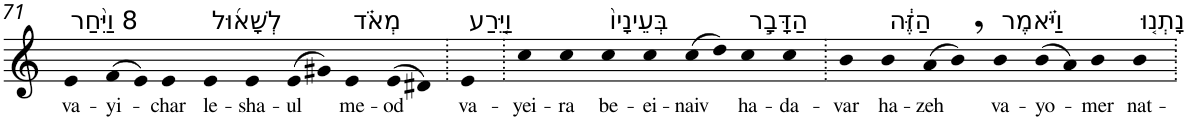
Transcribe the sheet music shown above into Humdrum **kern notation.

**kern	**text
*part1	*part1
*staff1	*staff1
*I"Piano	*
*I'Pno	*
!!LO:PB:g=z
*clefG2	*
*k[]	*
=71	=71
!LO:TX:a:t=8 וַיִּ֨חַר	!
!	!LO:LY:b
4e	va-
!	!LO:LY:b
(>8f	-yi-
8e)	.
!	!LO:LY:b
4e	-char
!LO:TX:a:t=לְשָׁא֜וּל	!
!	!LO:LY:b
4e	le-
!	!LO:LY:b
4e	-sha-
!	!LO:LY:b
(>8e	-ul
8g#X)	.
!LO:TX:a:t=מְאֹ֗ד	!
!	!LO:LY:b
4e	me-
!	!LO:LY:b
(>8e	-od
8d#X)	.
=72.	=72.
!LO:TX:a:t=וַיֵּ֤רַע	!
!	!LO:LY:b
4e	va-
=73.	=73.
!	!LO:LY:b
4cc	-yei-
!	!LO:LY:b
4cc	-ra
!LO:TX:a:t=בְּעֵינָיו֙	!
!	!LO:LY:b
4cc	be-
!	!LO:LY:b
4cc	-ei-
!	!LO:LY:b
(>8cc	-naiv
8dd)	.
!LO:TX:a:t=הַדָּבָ֣ר	!
!	!LO:LY:b
4cc	ha-
!	!LO:LY:b
4cc	-da-
=74.	=74.
!	!LO:LY:b
4b	-var
!LO:TX:a:t=הַזֶּ֔ה	!
!	!LO:LY:b
4b	ha-
!	!LO:LY:b
(>8a	-zeh
8b,)	.
!LO:TX:a:t=וַיֹּ֗אמֶר	!
!	!LO:LY:b
4b	va-
!	!LO:LY:b
(>8b	-yo-
8a)	.
!	!LO:LY:b
4b	-mer
!LO:TX:a:t=נָתְנ֤וּ	!
!	!LO:LY:b
4b	nat-
=.	=.
*-	*-
